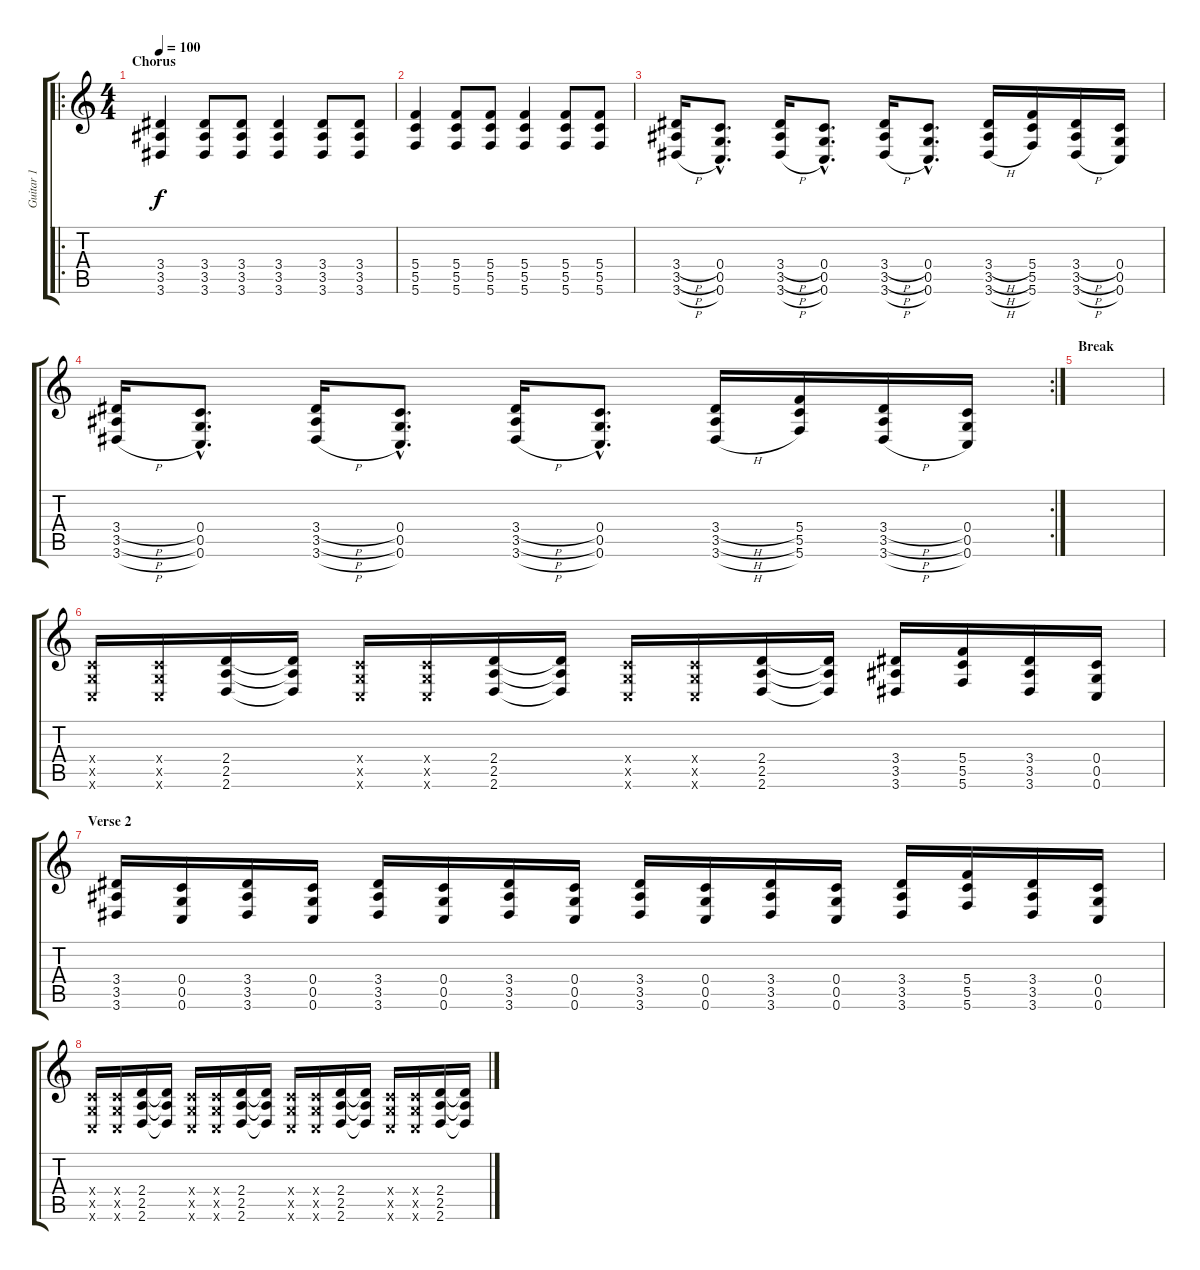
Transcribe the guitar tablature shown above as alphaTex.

\track ("Guitar 1" "Guitar 1") {instrument overdrivenguitar}
\staff {score tabs}
\tuning (D4 A3 F3 C3 G2 C2) {hide}
\ro
\ts (4 4)
\section ("" "Chorus")
\tempo 100
\clef g2
\ks c
(3.4 3.5 3.6).4{dy f} (3.4 3.5 3.6).8 (3.4 3.5 3.6).8 (3.4 3.5 3.6).4 (3.4 3.5 3.6).8 (3.4 3.5 3.6).8 |
(5.4 5.5 5.6).4 (5.4 5.5 5.6).8 (5.4 5.5 5.6).8 (5.4 5.5 5.6).4 (5.4 5.5 5.6).8 (5.4 5.5 5.6).8 |
(3.4{h} 3.5{h} 3.6{h}).16 (0.4{hac} 0.5{hac} 0.6{hac}).8{d} (3.4{h} 3.5{h} 3.6{h}).16 (0.4{hac} 0.5{hac} 0.6{hac}).8{d} (3.4{h} 3.5{h} 3.6{h}).16 (0.4{hac} 0.5{hac} 0.6{hac}).8{d} (3.4{h} 3.5{h} 3.6{h}).16 (5.4 5.5 5.6).16 (3.4{h} 3.5{h} 3.6{h}).16 (0.4 0.5 0.6).16 |
\rc 2
(3.4{h} 3.5{h} 3.6{h}).16 (0.4{hac} 0.5{hac} 0.6{hac}).8{d} (3.4{h} 3.5{h} 3.6{h}).16 (0.4{hac} 0.5{hac} 0.6{hac}).8{d} (3.4{h} 3.5{h} 3.6{h}).16 (0.4{hac} 0.5{hac} 0.6{hac}).8{d} (3.4{h} 3.5{h} 3.6{h}).16 (5.4 5.5 5.6).16 (3.4{h} 3.5{h} 3.6{h}).16 (0.4 0.5 0.6).16 |
\section ("" "Break")
|
(0.4{x} 0.5{x} 0.6{x}).16 (0.4{x} 0.5{x} 0.6{x}).16 (2.4 2.5 2.6).16 (2.4{t} 2.5{t} 2.6{t}).16 (0.4{x} 0.5{x} 0.6{x}).16 (0.4{x} 0.5{x} 0.6{x}).16 (2.4 2.5 2.6).16 (2.4{t} 2.5{t} 2.6{t}).16 (0.4{x} 0.5{x} 0.6{x}).16 (0.4{x} 0.5{x} 0.6{x}).16 (2.4 2.5 2.6).16 (2.4{t} 2.5{t} 2.6{t}).16 (3.4 3.5 3.6).16 (5.4 5.5 5.6).16 (3.4 3.5 3.6).16 (0.4 0.5 0.6).16 |
\section ("" "Verse 2")
(3.4 3.5 3.6).16 (0.4 0.5 0.6).16 (3.4 3.5 3.6).16 (0.4 0.5 0.6).16 (3.4 3.5 3.6).16 (0.4 0.5 0.6).16 (3.4 3.5 3.6).16 (0.4 0.5 0.6).16 (3.4 3.5 3.6).16 (0.4 0.5 0.6).16 (3.4 3.5 3.6).16 (0.4 0.5 0.6).16 (3.4 3.5 3.6).16 (5.4 5.5 5.6).16 (3.4 3.5 3.6).16 (0.4 0.5 0.6).16 |
(0.4{x} 0.5{x} 0.6{x}).16 (0.4{x} 0.5{x} 0.6{x}).16 (2.4 2.5 2.6).16 (2.4{t} 2.5{t} 2.6{t}).16 (0.4{x} 0.5{x} 0.6{x}).16 (0.4{x} 0.5{x} 0.6{x}).16 (2.4 2.5 2.6).16 (2.4{t} 2.5{t} 2.6{t}).16 (0.4{x} 0.5{x} 0.6{x}).16 (0.4{x} 0.5{x} 0.6{x}).16 (2.4 2.5 2.6).16 (2.4{t} 2.5{t} 2.6{t}).16 (0.4{x} 0.5{x} 0.6{x}).16 (0.4{x} 0.5{x} 0.6{x}).16 (2.4 2.5 2.6).16 (2.4{t} 2.5{t} 2.6{t}).16
